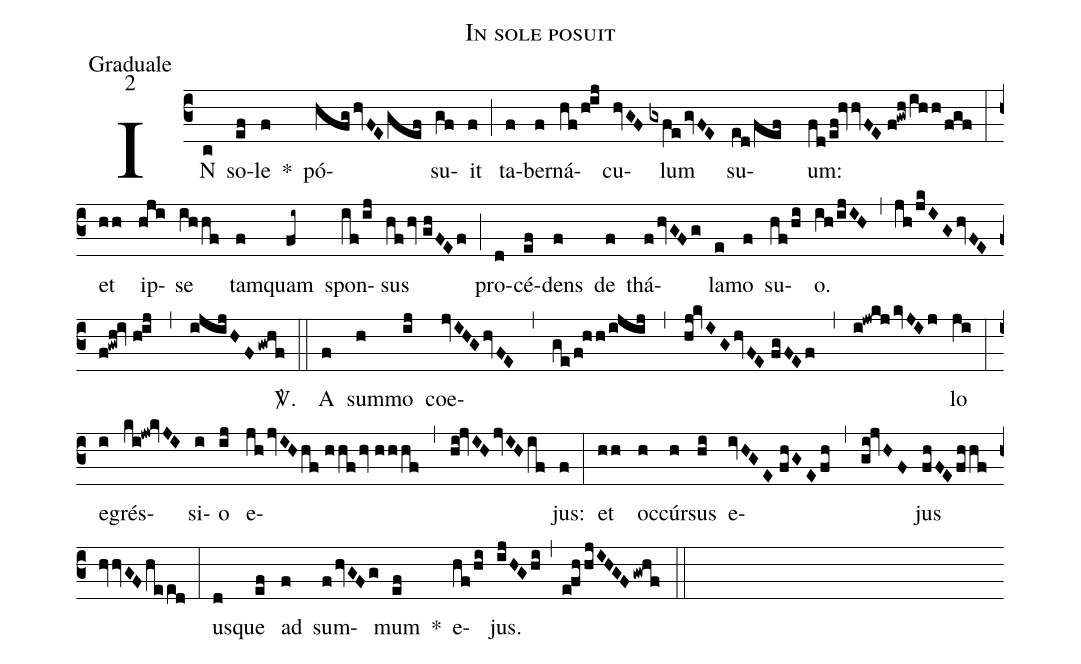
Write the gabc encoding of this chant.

name:In sole posuit;
office-part:Graduale;
mode:2;
%%
(c3) IN(c) so(ef)le(f) *() pó(hfghvFEgef)su(gf)it(f) (;) ta(f)ber(f)ná(hf/h!ij)cu(hvGF)lum(gxfe/gvFE) su(ed/fef )um:(fd/ef!hvhvFE//f!gwh/ihh/fgf) (:) et(hh) ip(hji)se(ih/hf) tam(f)quam(fi~) spon(if/ij)sus(hfhv//ghFEf) (;) pro(d)cé(ef)dens(f) de(f) thá(fhvGFg)la(e)mo(f) su(hf/hi)o.(ih/ijIH,jh/jkIGhvFE//f!gwh!iv//h!ij,ijijHFgwhf) <sp>V/</sp>.(::) A(f) sum(h)mo(ij) coe(jvIHGhvFE,ge/f!hh/ijij,hj!kvIGhvFE//fgFEf,i!jwkj/kvJIj)lo(ji) (:) eg(i)rés(ki!jw!kvJI)si(i)o(ij) e(jh/jvIHhf//hhfhv//hhhf,hi!jvIHjvIHif)jus:(f) (:) et(hh) oc(h)cúr(h)sus(hi) e(ivHGE//fhGE/fh,gi!jvHF)jus(fhFEfh/hf//hvhvGFhe/ed) (:) us(d)que(ef) ad(f) sum(fhvGFg)mum(ef) *() e(hf/hi)jus.(ijHGhi,e!fh/hjIHGFgwhf) (::)
